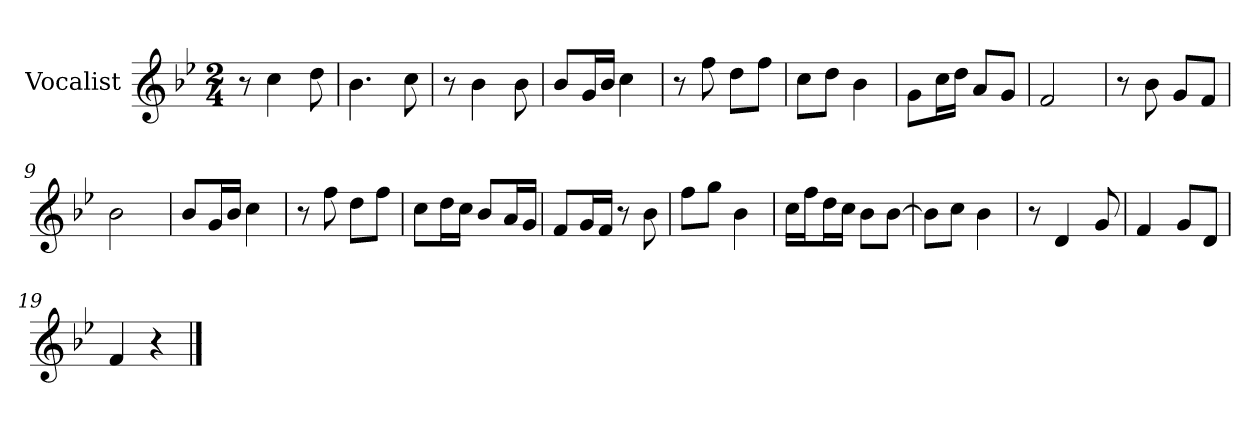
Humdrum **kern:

**kern
*part1
*staff1
*I"Vocalist
*k[b-e-]
*B-:
*M2/4
=
8r
4cc
8dd
=1
4.b-
8cc
=2
8r
4b-
8b-
=3
8b-L
16gL
16b-JJ
4cc
=4
8r
8ff
8ddL
8ffJ
=5
8ccL
8ddJ
4b-
=6
8gL
16ccL
16ddJJ
8aL
8gJ
=7
2f
=8
8r
8b-
8gL
8fJ
=9
2b-
=10
8b-L
16gL
16b-JJ
4cc
=11
8r
8ff
8ddL
8ffJ
=12
8ccL
16ddL
16ccJJ
8b-L
16aL
16gJJ
=13
8fL
16gL
16fJJ
8r
8b-
=14
8ffL
8ggJ
4b-
=15
16ccLL
16ffJ
16ddL
16ccJJ
8b-L
[8b-J
=16
8b-L]
8ccJ
4b-
=17
8r
4d
8g
=18
4f
8gL
8dJ
=19
4f
4r
==
*-
